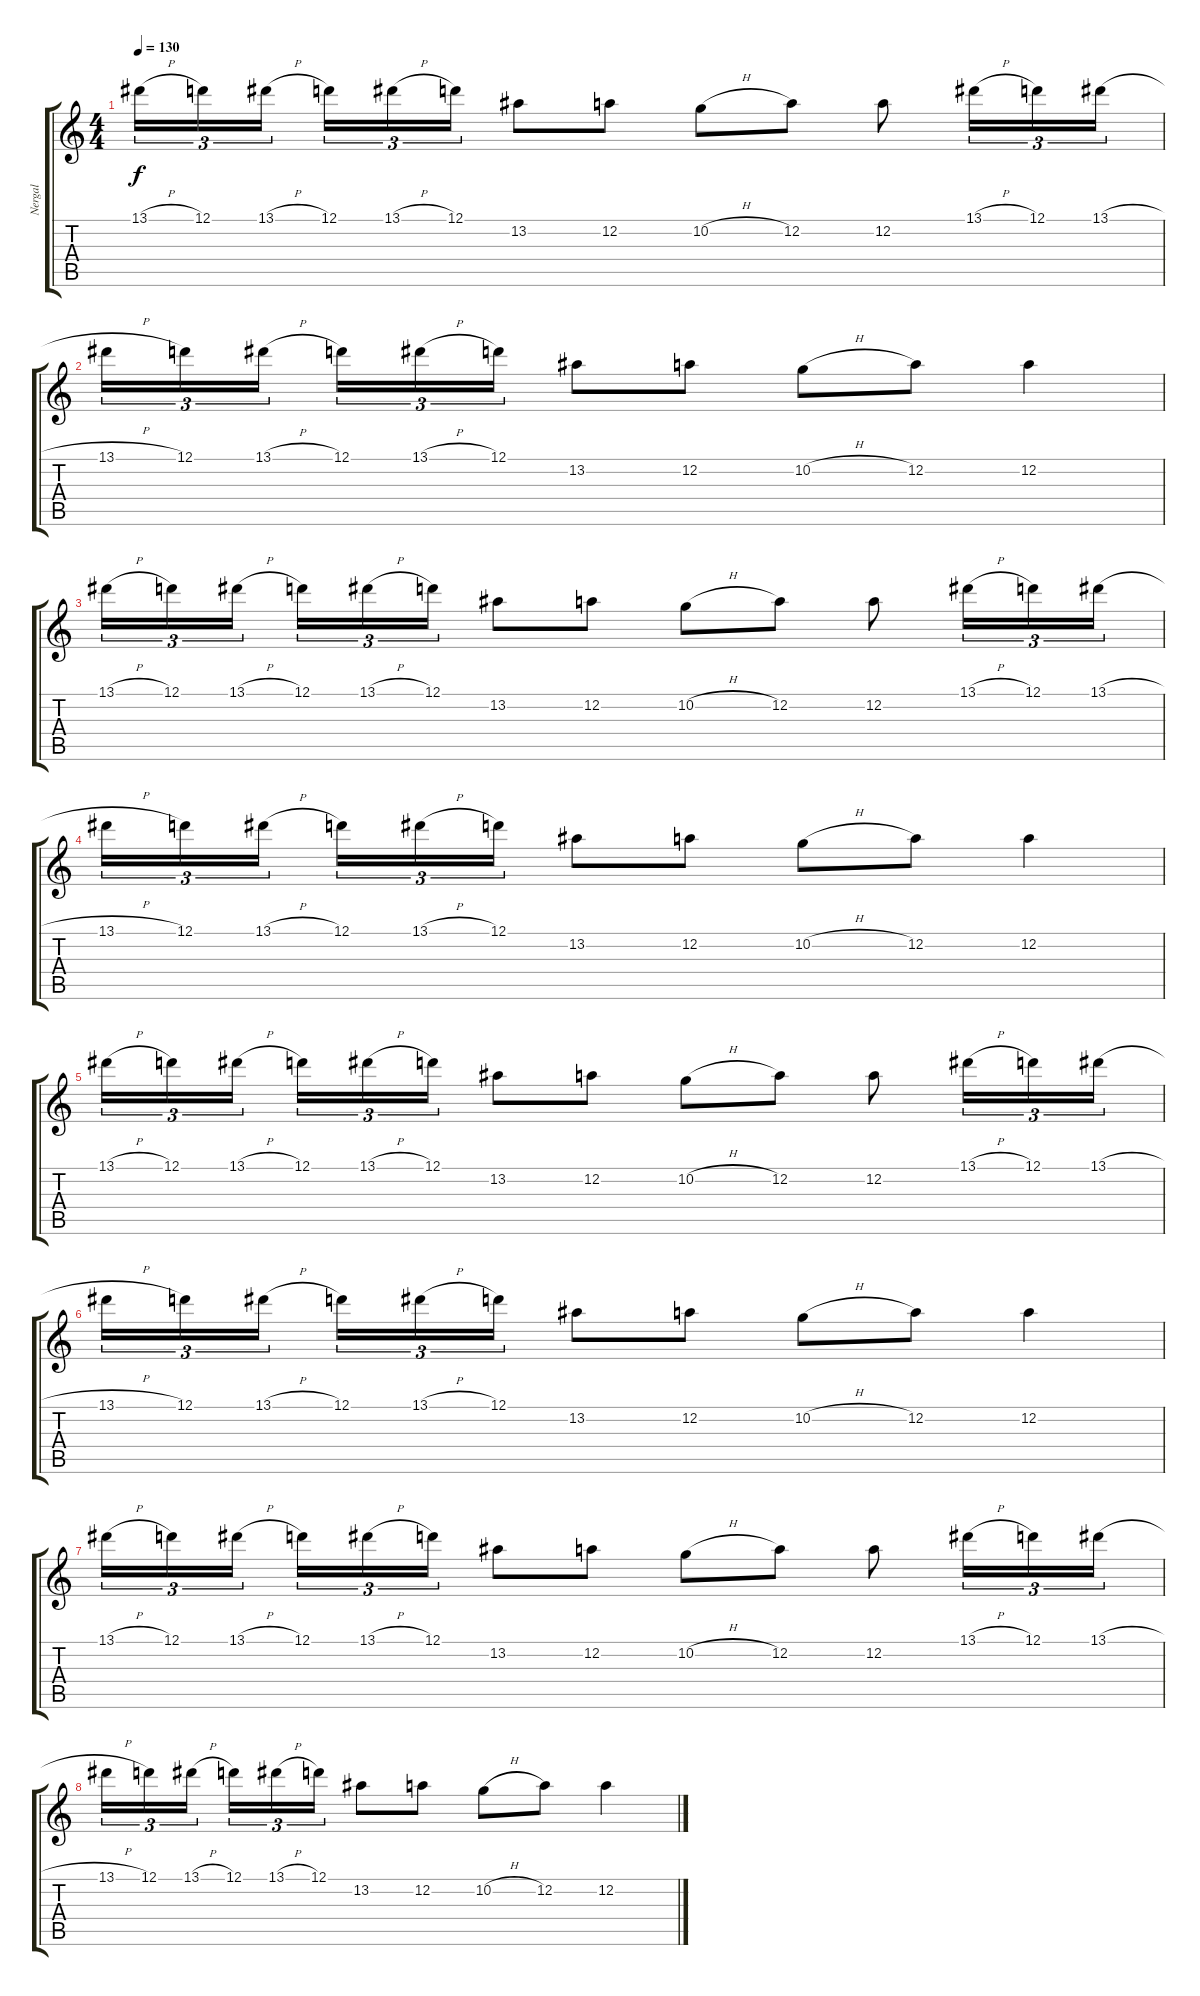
\track ("Nergal" "Nergal") {instrument distortionguitar}
\staff {score tabs}
\tuning (D4 A3 F3 C3 G2 D2) {hide}
\ts (4 4)
\tempo 130
\clef g2
\ks c
13.1{h}.16{tu (3 2) dy f} 12.1.16{tu (3 2)} 13.1{h}.16{tu (3 2)} 12.1.16{tu (3 2)} 13.1{h}.16{tu (3 2)} 12.1.16{tu (3 2)} 13.2.8 12.2.8 10.2{h}.8 12.2.8 12.2.8 13.1{h}.16{tu (3 2)} 12.1.16{tu (3 2)} 13.1{h}.16{tu (3 2)} |
13.1{h}.16{tu (3 2)} 12.1.16{tu (3 2)} 13.1{h}.16{tu (3 2)} 12.1.16{tu (3 2)} 13.1{h}.16{tu (3 2)} 12.1.16{tu (3 2)} 13.2.8 12.2.8 10.2{h}.8 12.2.8 12.2.4 |
13.1{h}.16{tu (3 2)} 12.1.16{tu (3 2)} 13.1{h}.16{tu (3 2)} 12.1.16{tu (3 2)} 13.1{h}.16{tu (3 2)} 12.1.16{tu (3 2)} 13.2.8 12.2.8 10.2{h}.8 12.2.8 12.2.8 13.1{h}.16{tu (3 2)} 12.1.16{tu (3 2)} 13.1{h}.16{tu (3 2)} |
13.1{h}.16{tu (3 2)} 12.1.16{tu (3 2)} 13.1{h}.16{tu (3 2)} 12.1.16{tu (3 2)} 13.1{h}.16{tu (3 2)} 12.1.16{tu (3 2)} 13.2.8 12.2.8 10.2{h}.8 12.2.8 12.2.4 |
13.1{h}.16{tu (3 2)} 12.1.16{tu (3 2)} 13.1{h}.16{tu (3 2)} 12.1.16{tu (3 2)} 13.1{h}.16{tu (3 2)} 12.1.16{tu (3 2)} 13.2.8 12.2.8 10.2{h}.8 12.2.8 12.2.8 13.1{h}.16{tu (3 2)} 12.1.16{tu (3 2)} 13.1{h}.16{tu (3 2)} |
13.1{h}.16{tu (3 2)} 12.1.16{tu (3 2)} 13.1{h}.16{tu (3 2)} 12.1.16{tu (3 2)} 13.1{h}.16{tu (3 2)} 12.1.16{tu (3 2)} 13.2.8 12.2.8 10.2{h}.8 12.2.8 12.2.4 |
13.1{h}.16{tu (3 2)} 12.1.16{tu (3 2)} 13.1{h}.16{tu (3 2)} 12.1.16{tu (3 2)} 13.1{h}.16{tu (3 2)} 12.1.16{tu (3 2)} 13.2.8 12.2.8 10.2{h}.8 12.2.8 12.2.8 13.1{h}.16{tu (3 2)} 12.1.16{tu (3 2)} 13.1{h}.16{tu (3 2)} |
13.1{h}.16{tu (3 2)} 12.1.16{tu (3 2)} 13.1{h}.16{tu (3 2)} 12.1.16{tu (3 2)} 13.1{h}.16{tu (3 2)} 12.1.16{tu (3 2)} 13.2.8 12.2.8 10.2{h}.8 12.2.8 12.2.4
